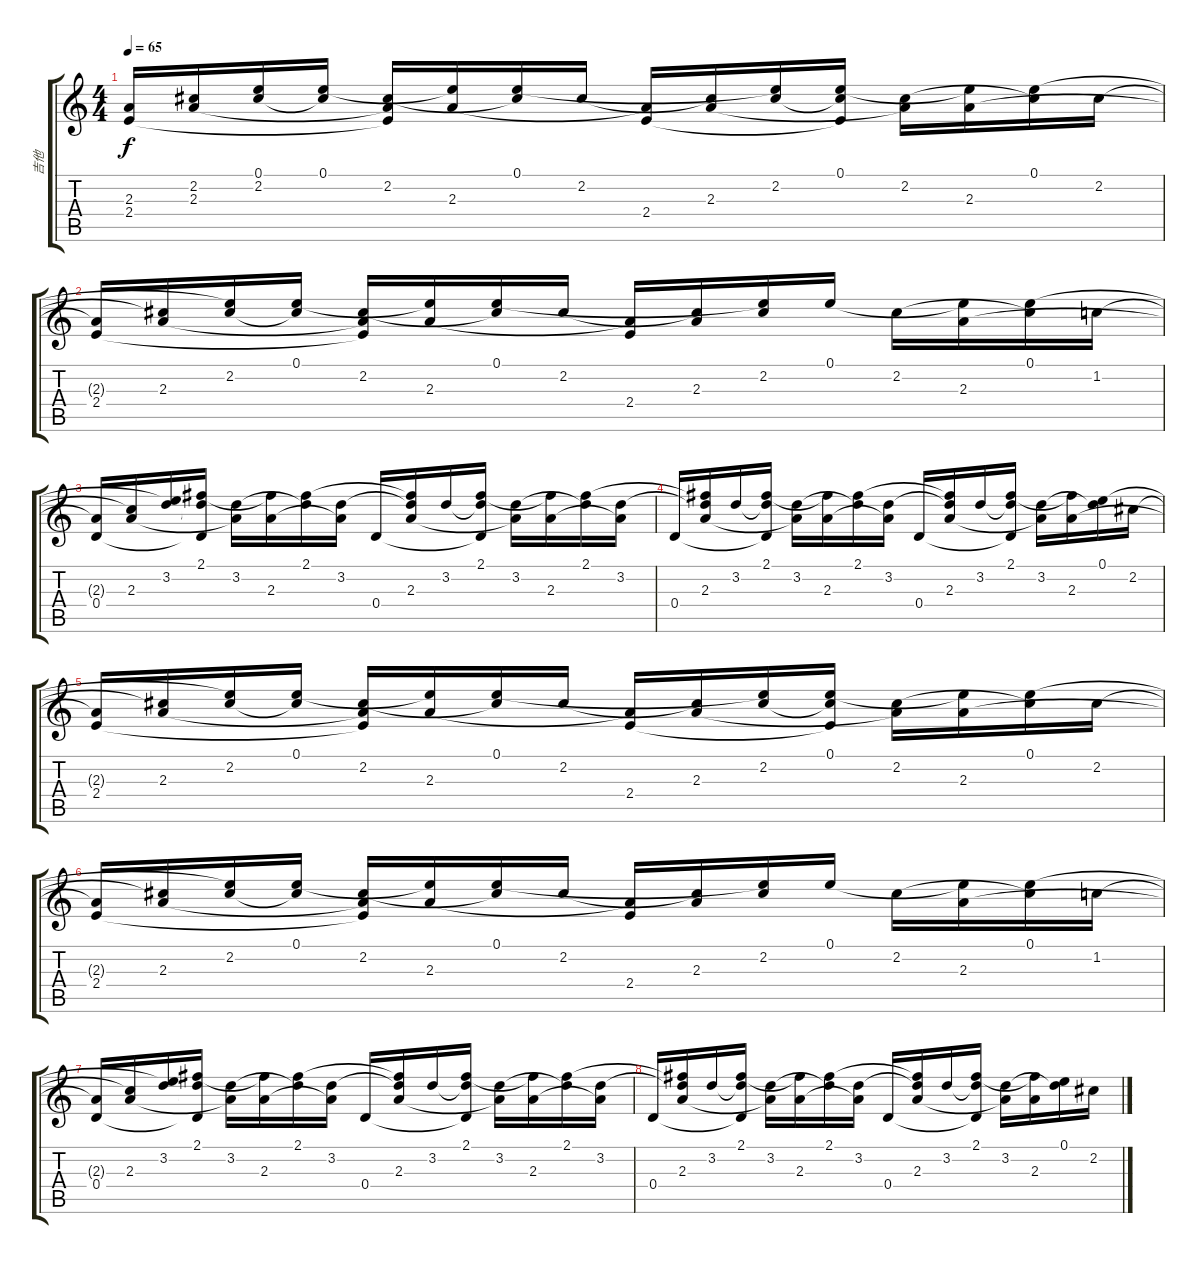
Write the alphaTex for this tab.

\track ("吉他" "吉他") {instrument acousticguitarnylon}
\staff {score tabs}
\tuning (E4 B3 G3 D3 A2 E2) {hide}
\ts (4 4)
\tempo 65
\clef g2
\ks c
(2.3{t} 2.4).16{dy f} (2.2{t} 2.3).16 (0.1{t} 2.2).16 (0.1 2.2{t}).16 (2.2 2.3{t} 2.4{t}).16 (0.1{t} 2.3).16 (0.1 2.2{t}).16 2.2.16 (2.3{t} 2.4).16 (2.2{t} 2.3).16 (0.1{t} 2.2).16 (0.1 2.2{t} 2.4{t}).16 (2.2 2.3{t}).16 (0.1{t} 2.3).16 (0.1 2.2{t}).16 2.2.16 |
(2.3{t} 2.4).16 (2.2{t} 2.3).16 (0.1{t} 2.2).16 (0.1 2.2{t}).16 (2.2 2.3{t} 2.4{t}).16 (0.1{t} 2.3).16 (0.1 2.2{t}).16 2.2.16 (2.3{t} 2.4).16 (2.2{t} 2.3).16 (0.1{t} 2.2).16 0.1.16 2.2.16 (0.1{t} 2.3).16 (0.1 2.2{t}).16 1.2.16 |
(2.3{t} 0.4).16 (1.2{t} 2.3).16 (0.1{t} 3.2).16 (2.1 3.2{t} 0.4{t}).16 (3.2 2.3{t}).16 (2.1{t} 2.3).16 (2.1 3.2{t}).16 (3.2 2.3{t}).16 0.4.16 (2.1{t} 3.2{t} 2.3).16 3.2.16 (2.1 3.2{t} 0.4{t}).16 (3.2 2.3{t}).16 (2.1{t} 2.3).16 (2.1 3.2{t}).16 (3.2 2.3{t}).16 |
0.4.16 (2.1{t} 3.2{t} 2.3).16 3.2.16 (2.1 3.2{t} 0.4{t}).16 (3.2 2.3{t}).16 (2.1{t} 2.3).16 (2.1 3.2{t}).16 (3.2 2.3{t}).16 0.4.16 (2.1{t} 3.2{t} 2.3).16 3.2.16 (2.1 3.2{t} 0.4{t}).16 (3.2 2.3{t}).16 (2.1{t} 2.3).16 (0.1 3.2{t}).16 2.2.16 |
(2.3{t} 2.4).16 (2.2{t} 2.3).16 (0.1{t} 2.2).16 (0.1 2.2{t}).16 (2.2 2.3{t} 2.4{t}).16 (0.1{t} 2.3).16 (0.1 2.2{t}).16 2.2.16 (2.3{t} 2.4).16 (2.2{t} 2.3).16 (0.1{t} 2.2).16 (0.1 2.2{t} 2.4{t}).16 (2.2 2.3{t}).16 (0.1{t} 2.3).16 (0.1 2.2{t}).16 2.2.16 |
(2.3{t} 2.4).16 (2.2{t} 2.3).16 (0.1{t} 2.2).16 (0.1 2.2{t}).16 (2.2 2.3{t} 2.4{t}).16 (0.1{t} 2.3).16 (0.1 2.2{t}).16 2.2.16 (2.3{t} 2.4).16 (2.2{t} 2.3).16 (0.1{t} 2.2).16 0.1.16 2.2.16 (0.1{t} 2.3).16 (0.1 2.2{t}).16 1.2.16 |
(2.3{t} 0.4).16 (1.2{t} 2.3).16 (0.1{t} 3.2).16 (2.1 3.2{t} 0.4{t}).16 (3.2 2.3{t}).16 (2.1{t} 2.3).16 (2.1 3.2{t}).16 (3.2 2.3{t}).16 0.4.16 (2.1{t} 3.2{t} 2.3).16 3.2.16 (2.1 3.2{t} 0.4{t}).16 (3.2 2.3{t}).16 (2.1{t} 2.3).16 (2.1 3.2{t}).16 (3.2 2.3{t}).16 |
0.4.16 (2.1{t} 3.2{t} 2.3).16 3.2.16 (2.1 3.2{t} 0.4{t}).16 (3.2 2.3{t}).16 (2.1{t} 2.3).16 (2.1 3.2{t}).16 (3.2 2.3{t}).16 0.4.16 (2.1{t} 3.2{t} 2.3).16 3.2.16 (2.1 3.2{t} 0.4{t}).16 (3.2 2.3{t}).16 (2.1{t} 2.3).16 (0.1 3.2{t}).16 2.2.16
